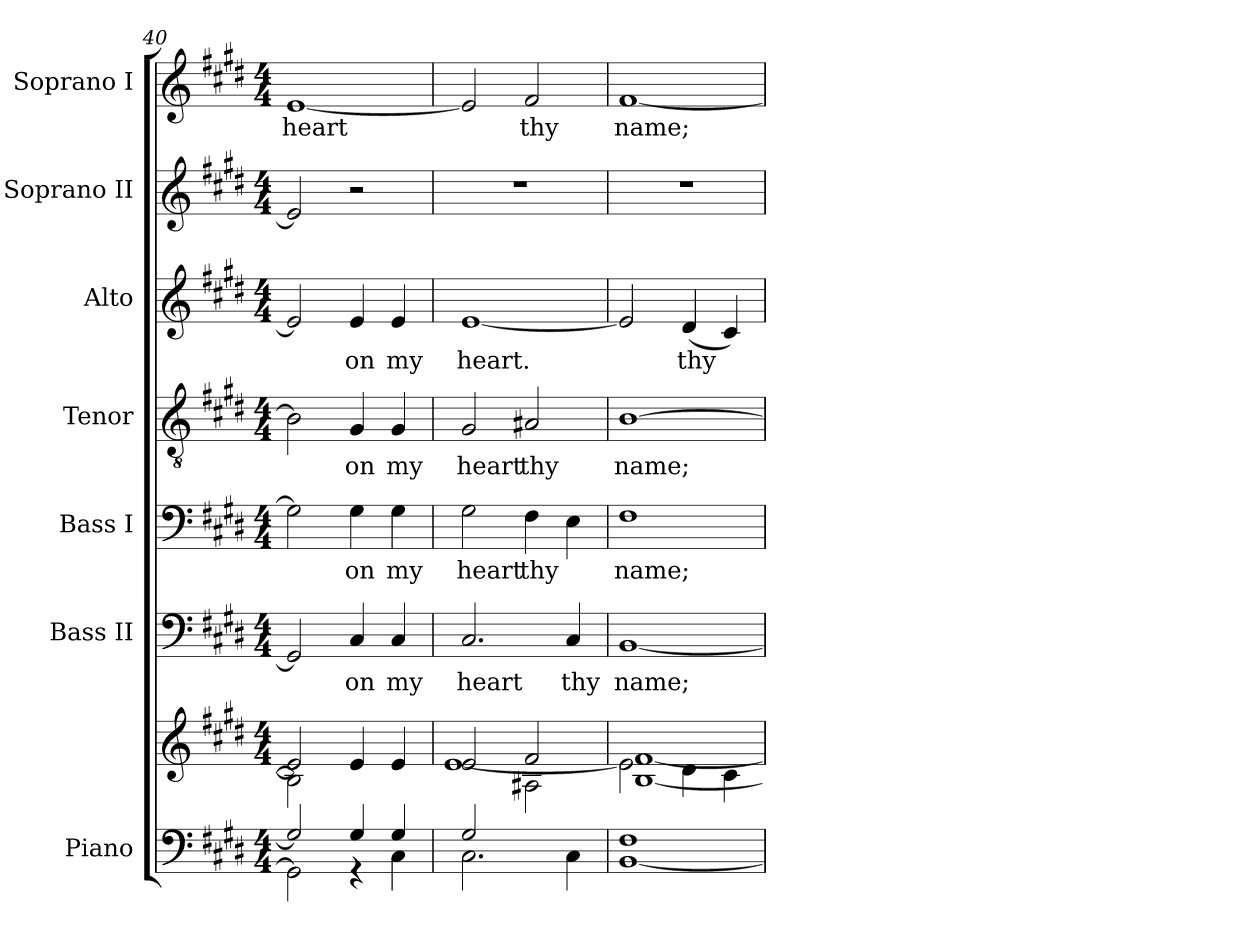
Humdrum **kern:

**kern	**kern	**kern	**text	**kern	**text	**kern	**text	**kern	**text	**kern	**kern	**text
*part7	*part7	*part6	*part6	*part5	*part5	*part4	*part4	*part3	*part3	*part2	*part1	*part1
*staff8	*staff7	*staff6	*staff6	*staff5	*staff5	*staff4	*staff4	*staff3	*staff3	*staff2	*staff1	*staff1
*I"Piano	*	*I"Bass II	*	*I"Bass I	*	*I"Tenor	*	*I"Alto	*	*I"Soprano II	*I"Soprano I	*
*I'Pno.	*	*I'B II.	*	*I'B I.	*	*I'T.	*	*I'A.	*	*I'S II.	*I'S I.	*
*clefF4	*clefG2	*clefF4	*	*clefF4	*	*clefGv2	*	*clefG2	*	*clefG2	*clefG2	*
*	*	*	*	*	*	*ITrd7c12	*	*	*	*	*	*
*k[f#c#g#d#]	*k[f#c#g#d#]	*k[f#c#g#d#]	*	*k[f#c#g#d#]	*	*k[f#c#g#d#]	*	*k[f#c#g#d#]	*	*k[f#c#g#d#]	*k[f#c#g#d#]	*
*E:	*E:	*E:	*	*E:	*	*E:	*	*E:	*	*E:	*E:	*
*M4/4	*M4/4	*M4/4	*	*M4/4	*	*M4/4	*	*M4/4	*	*M4/4	*M4/4	*
=40	=40	=40	=40	=40	=40	=40	=40	=40	=40	=40	=40	=40
*^	*^	*	*	*	*	*	*	*	*	*	*	*
!	!	!	!	!	!	!	!	!	!	!	!	!	!	!LO:LY:b:color=#000000
2G#i/]	2GG#i\]	2ei/]	2Bi\]	2GG#i/]	.	2G#i\]	.	2BBi\]	.	2ei/]	.	2ei/]	[1ei	heart
!	!	!	!	!	!LO:LY:b:color=#000000	!	!	!	!	!	!	!	!	!
!	!	!	!	!	!	!	!LO:LY:b:color=#000000	!	!	!	!	!	!	!
!	!	!	!	!	!	!	!	!	!LO:LY:b:color=#000000	!	!	!	!	!
!	!	!	!	!	!	!	!	!	!	!	!LO:LY:b:color=#000000	!	!	!
4G#i/	4r	4ei/	2ryy	4C#i/	on	4G#i\	on	4GG#i/	on	4ei/	on	2r	.	.
!	!	!	!	!	!LO:LY:b:color=#000000	!	!	!	!	!	!	!	!	!
!	!	!	!	!	!	!	!LO:LY:b:color=#000000	!	!	!	!	!	!	!
!	!	!	!	!	!	!	!	!	!LO:LY:b:color=#000000	!	!	!	!	!
!	!	!	!	!	!	!	!	!	!	!	!LO:LY:b:color=#000000	!	!	!
4G#i/	4C#i\	4ei/	.	4C#i/	my	4G#i\	my	4GG#i/	my	4ei/	my	.	.	.
=41	=41	=41	=41	=41	=41	=41	=41	=41	=41	=41	=41	=41	=41	=41
*	*	*	*^	*	*	*	*	*	*	*	*	*	*	*
!	!	!	!	!	!	!LO:LY:b:color=#000000	!	!	!	!	!	!	!	!	!
!	!	!	!	!	!	!	!	!LO:LY:b:color=#000000	!	!	!	!	!	!	!
!	!	!	!	!	!	!	!	!	!	!LO:LY:b:color=#000000	!	!	!	!	!
!	!	!	!	!	!	!	!	!	!	!	!	!LO:LY:b:color=#000000	!	!	!
2G#i/	2.C#i\	2ei/	[1ei	2ryy	2.C#i/	heart	2G#i\	heart	2GG#i/	heart	[1ei	heart.	1r	2ei/]	.
!	!	!	!	!	!	!	!	!LO:LY:b:color=#000000	!	!	!	!	!	!	!
!	!	!	!	!	!	!	!	!	!	!LO:LY:b:color=#000000	!	!	!	!	!
!	!	!	!	!	!	!	!	!	!	!	!	!	!	!	!LO:LY:b:color=#000000
2ryy	.	2f#i/	.	2A#Xi\	.	.	4F#i\	thy	2AA#Xi/	thy	.	.	.	2f#i/	thy
!	!	!	!	!	!	!LO:LY:b:color=#000000	!	!	!	!	!	!	!	!	!
.	4C#i\	.	.	.	4C#i/	thy	4Ei\	.	.	.	.	.	.	.	.
*v	*v	*	*	*	*	*	*	*	*	*	*	*	*	*	*
*	*	*v	*v	*	*	*	*	*	*	*	*	*	*	*
!!LO:LB:g=z
=42	=42	=42	=42	=42	=42	=42	=42	=42	=42	=42	=42	=42	=42
*^	*	*	*	*	*	*	*	*	*	*	*	*	*
!	!	!	!	!	!LO:LY:b:color=#000000	!	!	!	!	!	!	!	!	!
*v	*v	*	*	*	*	*	*	*	*	*	*	*	*	*
*^	*	*	*	*	*	*	*	*	*	*	*	*	*
!	!	!	!	!	!	!	!LO:LY:b:color=#000000	!	!	!	!	!	!	!
*v	*v	*	*	*	*	*	*	*	*	*	*	*	*	*
*^	*	*	*	*	*	*	*	*	*	*	*	*	*
!	!	!	!	!	!	!	!	!	!LO:LY:b:color=#000000	!	!	!	!	!
*v	*v	*	*	*	*	*	*	*	*	*	*	*	*	*
*^	*	*	*	*	*	*	*	*	*	*	*	*	*
!	!	!	!	!	!	!	!	!	!	!	!	!	!	!LO:LY:b:color=#000000
*v	*v	*	*	*	*	*	*	*	*	*	*	*	*	*
[1BBi 1F#i	2ei\]	[1Bi [1f#i	[1BBi	name;	1F#i	name;	[1BBi	name;	2ei/]	.	1r	[1f#i	name;
!	!	!	!	!	!	!	!	!	!	!LO:LY:b:color=#000000	!	!	!
.	4d#i\	.	.	.	.	.	.	.	(4d#i/	thy	.	.	.
.	4c#i\	.	.	.	.	.	.	.	4c#i/)	.	.	.	.
*	*v	*v	*	*	*	*	*	*	*	*	*	*	*
=	=	=	=	=	=	=	=	=	=	=	=	=
*-	*-	*-	*-	*-	*-	*-	*-	*-	*-	*-	*-	*-
